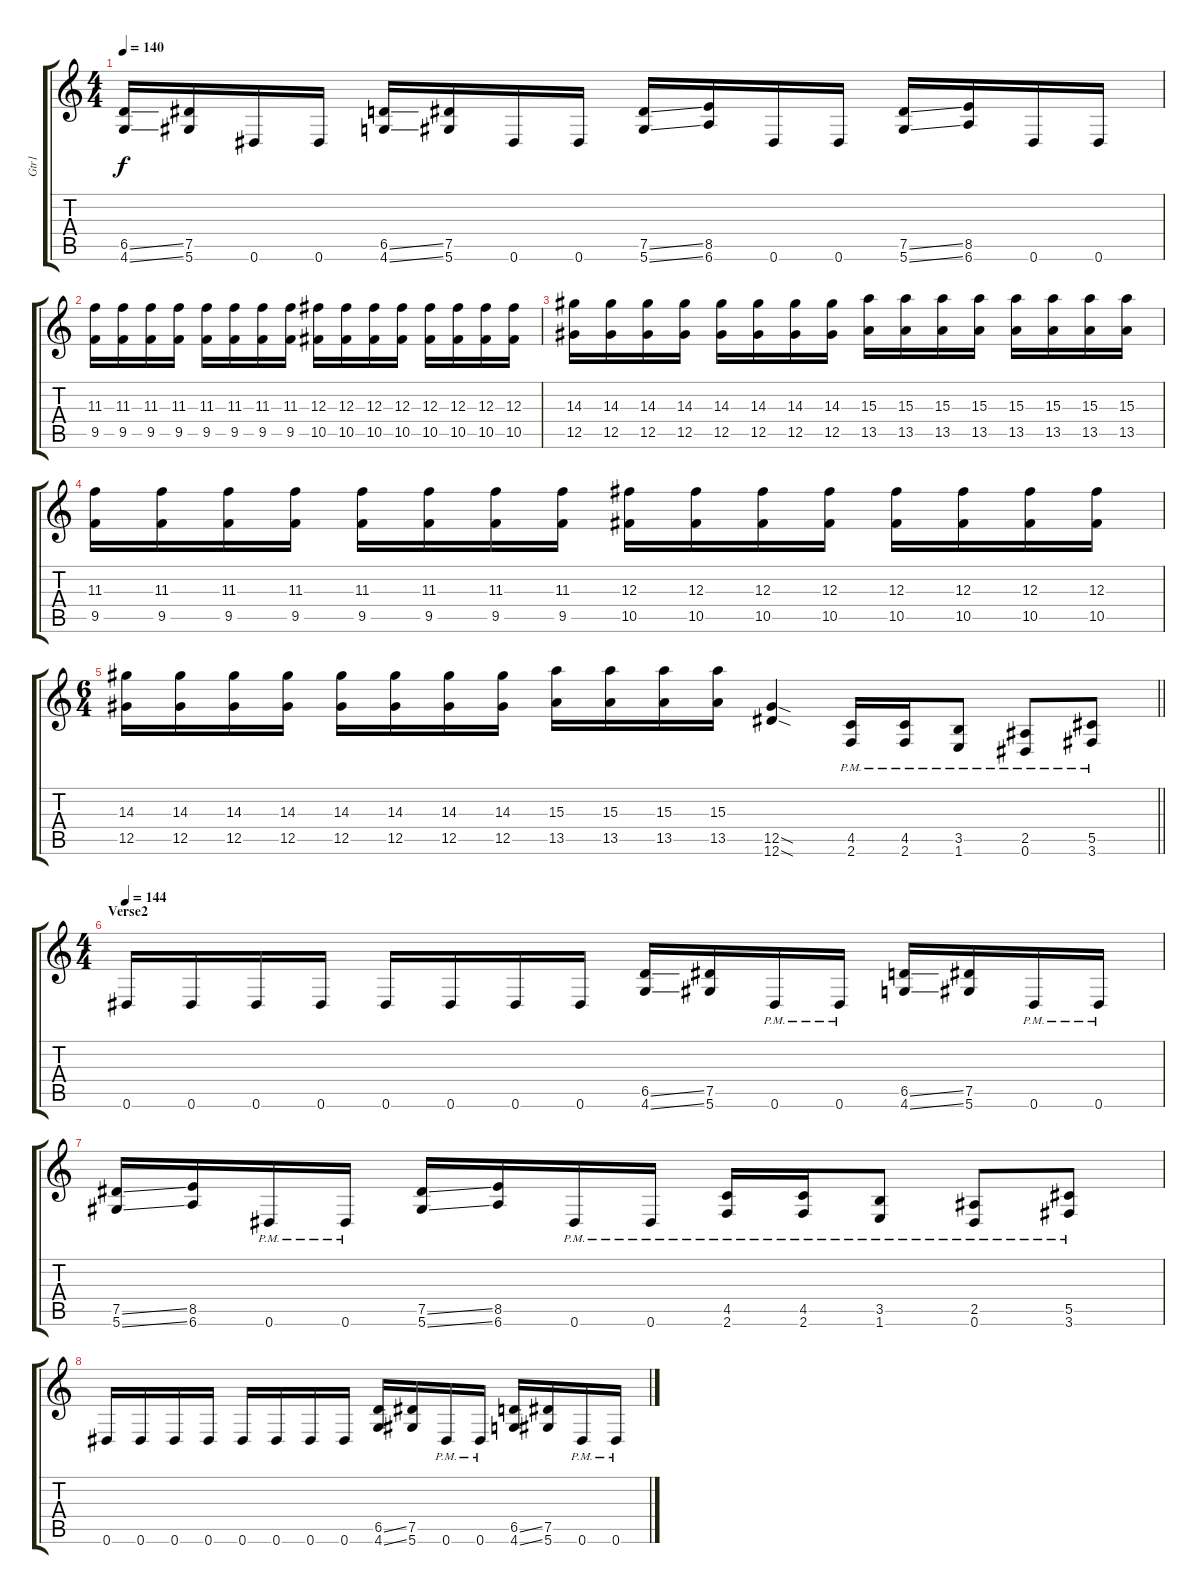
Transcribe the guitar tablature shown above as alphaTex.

\track ("Gtr1" "Gtr1") {instrument distortionguitar}
\staff {score tabs}
\tuning (Eb4 Bb3 Gb3 Db3 Ab2 Eb2) {hide}
\ts (4 4)
\tempo 140
\clef g2
\ks c
(6.5{ss} 4.6{ss}).16{dy f} (7.5 5.6).16 0.6.16 0.6.16 (6.5{ss} 4.6{ss}).16 (7.5 5.6).16 0.6.16 0.6.16 (7.5{ss} 5.6{ss}).16 (8.5 6.6).16 0.6.16 0.6.16 (7.5{ss} 5.6{ss}).16 (8.5 6.6).16 0.6.16 0.6.16 |
(11.3 9.5).16{volume 7} (11.3 9.5).16 (11.3 9.5).16 (11.3 9.5).16 (11.3 9.5).16 (11.3 9.5).16 (11.3 9.5).16 (11.3 9.5).16 (12.3 10.5).16 (12.3 10.5).16 (12.3 10.5).16 (12.3 10.5).16 (12.3 10.5).16 (12.3 10.5).16 (12.3 10.5).16 (12.3 10.5).16 |
(14.3 12.5).16 (14.3 12.5).16 (14.3 12.5).16 (14.3 12.5).16 (14.3 12.5).16 (14.3 12.5).16 (14.3 12.5).16 (14.3 12.5).16 (15.3 13.5).16 (15.3 13.5).16 (15.3 13.5).16 (15.3 13.5).16 (15.3 13.5).16 (15.3 13.5).16 (15.3 13.5).16 (15.3 13.5).16 |
(11.3 9.5).16 (11.3 9.5).16 (11.3 9.5).16 (11.3 9.5).16 (11.3 9.5).16 (11.3 9.5).16 (11.3 9.5).16 (11.3 9.5).16 (12.3 10.5).16 (12.3 10.5).16 (12.3 10.5).16 (12.3 10.5).16 (12.3 10.5).16 (12.3 10.5).16 (12.3 10.5).16 (12.3 10.5).16 |
\ts (6 4)
\barLineRight lightlight
(14.3 12.5).16 (14.3 12.5).16 (14.3 12.5).16 (14.3 12.5).16 (14.3 12.5).16 (14.3 12.5).16 (14.3 12.5).16 (14.3 12.5).16 (15.3 13.5).16 (15.3 13.5).16 (15.3 13.5).16 (15.3 13.5).16 (12.5{sod} 12.6{sod}).4 (4.5{pm} 2.6{pm}).16{volume 13} (4.5{pm} 2.6{pm}).16 (3.5{pm} 1.6{pm}).8 (2.5{pm} 0.6{pm}).8 (5.5{pm} 3.6{pm}).8 |
\ts (4 4)
\section ("" "Verse2")
\tempo 144
0.6.16 0.6.16 0.6.16 0.6.16 0.6.16 0.6.16 0.6.16 0.6.16 (6.5{ss} 4.6{ss}).16 (7.5 5.6).16 0.6{pm}.16 0.6{pm}.16 (6.5{ss} 4.6{ss}).16 (7.5 5.6).16 0.6{pm}.16 0.6{pm}.16 |
(7.5{ss} 5.6{ss}).16 (8.5 6.6).16 0.6{pm}.16 0.6{pm}.16 (7.5{ss} 5.6{ss}).16 (8.5 6.6).16 0.6{pm}.16 0.6{pm}.16 (4.5{pm} 2.6{pm}).16 (4.5{pm} 2.6{pm}).16 (3.5{pm} 1.6{pm}).8 (2.5{pm} 0.6{pm}).8 (5.5{pm} 3.6{pm}).8 |
0.6.16 0.6.16 0.6.16 0.6.16 0.6.16 0.6.16 0.6.16 0.6.16 (6.5{ss} 4.6{ss}).16 (7.5 5.6).16 0.6{pm}.16 0.6{pm}.16 (6.5{ss} 4.6{ss}).16 (7.5 5.6).16 0.6{pm}.16 0.6{pm}.16
